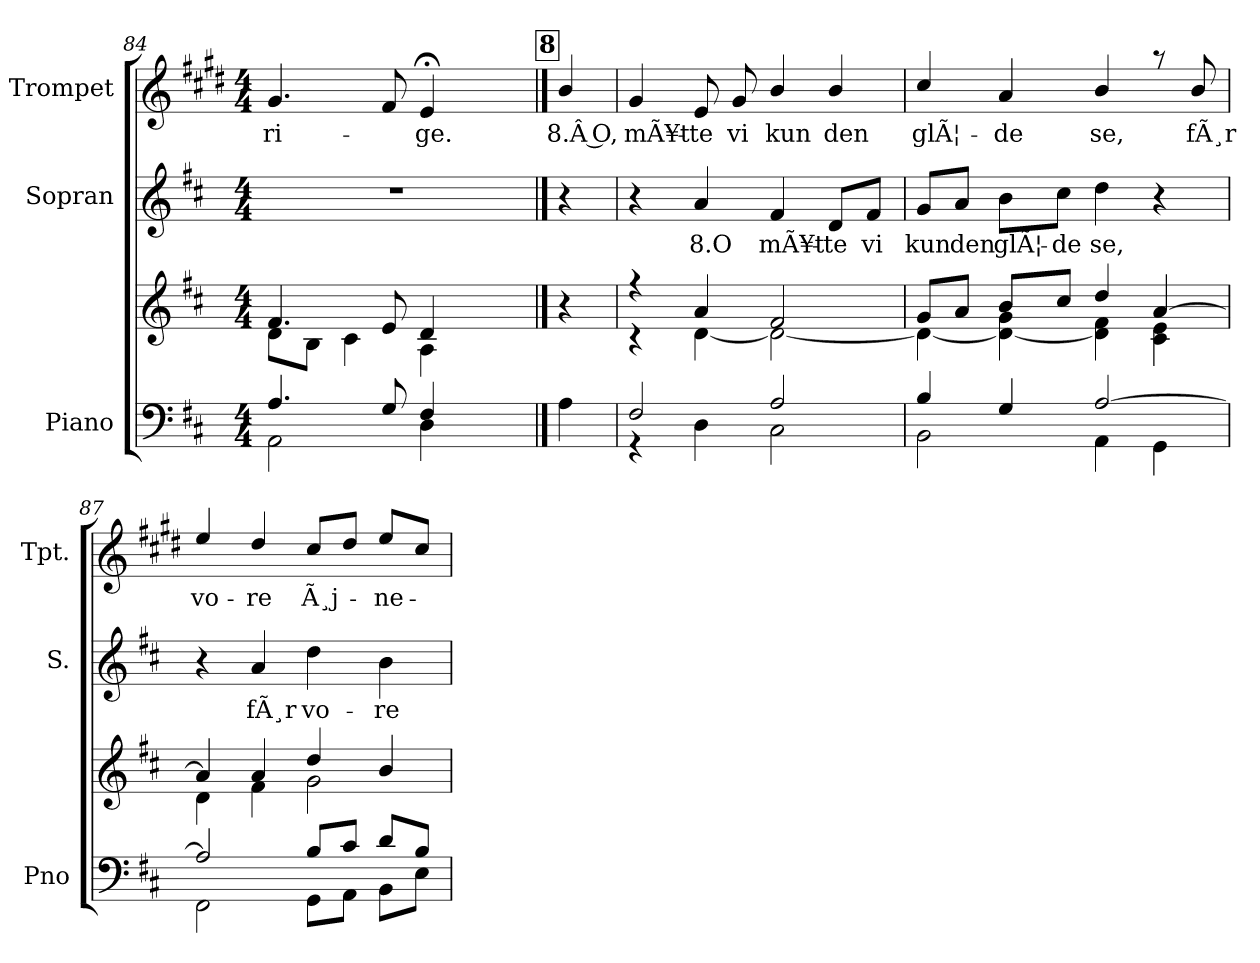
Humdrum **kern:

**kern	**kern	**kern	**text	**kern	**text
*part3	*part3	*part2	*part2	*part1	*part1
*staff4	*staff3	*staff2	*staff2	*staff1	*staff1
*I"Piano	*	*I"Sopran	*	*I"Trompet	*
*I'Pno	*	*I'S.	*	*I'Tpt.	*
*clefF4	*clefG2	*clefG2	*	*clefG2	*
*	*	*	*	*ITrd1c2	*
*k[f#c#]	*k[f#c#]	*k[f#c#]	*	*k[f#c#]	*
*M4/4	*M4/4	*M4/4	*	*M4/4	*
=84	=84	=84	=84	=84	=84
*^	*^	*	*	*	*
!	!	!	!	!	!	!	!LO:LY:b
4.A/	2AA\	4.f#/	8d\L	1r	.	4.f#/	ri-
.	.	.	8B\J	.	.	.	.
.	.	.	4c#\	.	.	.	.
8G/	.	8e/	.	.	.	8e/	.
!	!	!	!	!	!	!	!LO:LY:b
4F#/	4D\	4d/	4A\	.	.	4d;</	-ge.
4ryy	4ryy	4ryy	4ryy	.	.	4ryy	.
!!LO:PB:g=z
!!LO:REH:place=s1:a:B:fs=14:t=8
==84X7	==84X7	==84X7	==84X7	==84X7	==84X7	==84X7	==84X7
!	!	!	!	!	!	!	!LO:LY:b
*v	*v	*	*	*	*	*	*
*	*v	*v	*	*	*	*
4A\	4r	4r	.	4a/	8.Â O,
=85	=85	=85	=85	=85	=85
*^	*^	*	*	*	*
!	!	!	!	!	!	!	!LO:LY:b
2F#/	4r	4r	4r	4r	.	4f#/	mÃ¥t-
!	!	!	!	!	!LO:LY:b	!	!LO:LY:b
.	4D\	4a/	[4d\	4a/	8.O	8d/	-te
!	!	!	!	!	!	!	!LO:LY:b
.	.	.	.	.	.	8f#/	vi
!	!	!	!	!	!LO:LY:b	!	!LO:LY:b
2A/	2C#\	2f#/	2d\_	4f#/	mÃ¥t-	4a/	kun
!	!	!	!	!	!LO:LY:b	!	!LO:LY:b
.	.	.	.	8d/L	-te	4a/	den
!	!	!	!	!	!LO:LY:b	!	!
.	.	.	.	8f#/J	vi	.	.
=86	=86	=86	=86	=86	=86	=86	=86
!	!	!	!	!	!LO:LY:b	!	!LO:LY:b
4B/	2BB\	8g/L	4d\_	8g/L	kun	4b/	glÃ¦-
!	!	!	!	!	!LO:LY:b	!	!
.	.	8a/J	.	8a/J	den	.	.
!	!	!	!	!	!LO:LY:b	!	!LO:LY:b
4G/	.	8b/L	4d\_ 4g\	8b\L	glÃ¦-	4g/	-de
!	!	!	!	!	!LO:LY:b	!	!
.	.	8cc#/J	.	8cc#\J	-de	.	.
!	!	!	!	!	!LO:LY:b	!	!LO:LY:b
[2A/	4AA\	4dd/	4d\] 4f#\	4dd\	se,	4a/	se,
.	4GG\	[4a/	4c#\ 4e\	4r	.	8raa	.
!	!	!	!	!	!	!	!LO:LY:b
.	.	.	.	.	.	8a/	fÃ¸r
=87	=87	=87	=87	=87	=87	=87	=87
!	!	!	!	!	!	!	!LO:LY:b
2A/]	2FF#\	4a/]	4d\	4r	.	4dd/	vo-
!	!	!	!	!	!LO:LY:b	!	!LO:LY:b
.	.	4a/	4f#\	4a/	fÃ¸r	4cc#/	-re
!	!	!	!	!	!LO:LY:b	!	!LO:LY:b
8B/L	8GG\L	4dd/	2g\	4dd\	vo-	8b/L	Ã¸j-
8c#/J	8AA\J	.	.	.	.	8cc#/J	.
!	!	!	!	!	!LO:LY:b	!	!LO:LY:b
8d/L	8BB\L	4b/	.	4b\	-re	8dd/L	-ne-
8B/J	8E\J	.	.	.	.	8b/J	.
*v	*v	*	*	*	*	*	*
*	*v	*v	*	*	*	*
=	=	=	=	=	=
*-	*-	*-	*-	*-	*-
